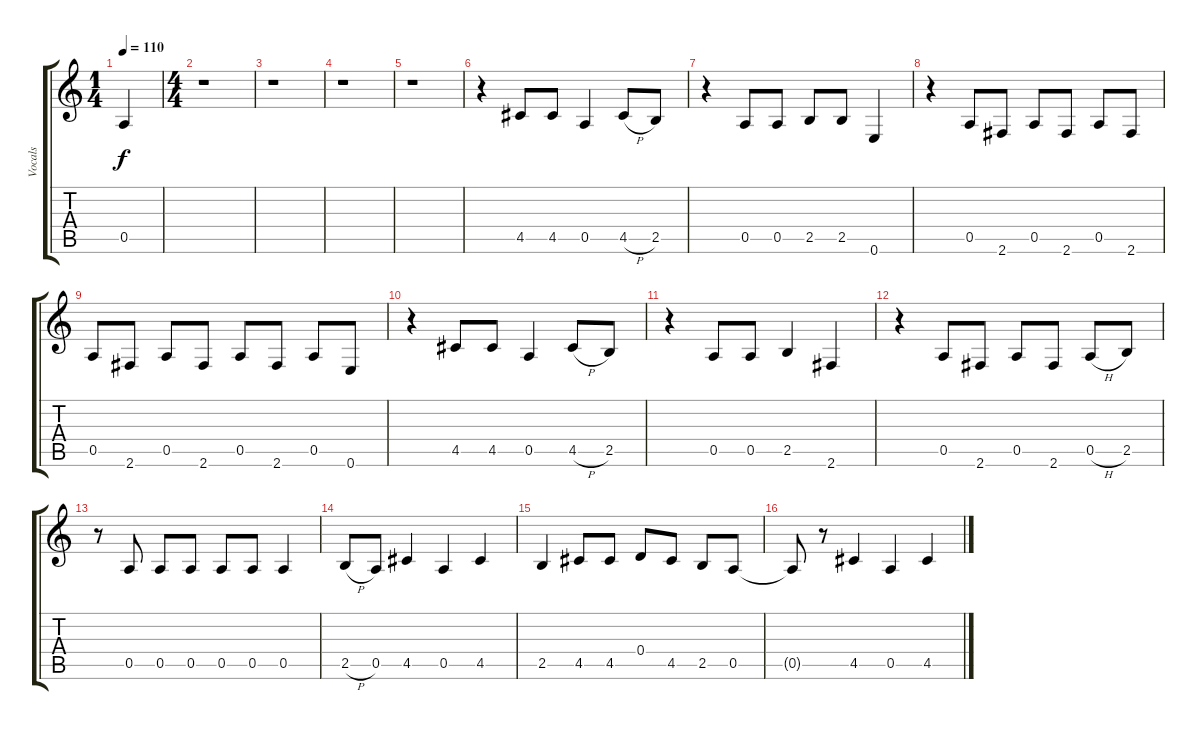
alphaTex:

\track ("Vocals" "Vocals") {instrument electricguitarjazz}
\staff {score tabs}
\tuning (E4 B3 G3 D3 A2 E2) {hide}
\ts (1 4)
\tempo 110
\clef g2
\ks c
0.5.4{dy f instrument electricguitarjazz} |
\ts (4 4)
r.1 |
r.1 |
r.1 |
r.1 |
r.4 4.5.8 4.5.8 0.5.4 4.5{h}.8 2.5.8 |
r.4 0.5.8 0.5.8 2.5.8 2.5.8 0.6.4 |
r.4 0.5.8 2.6.8 0.5.8 2.6.8 0.5.8 2.6.8 |
0.5.8 2.6.8 0.5.8 2.6.8 0.5.8 2.6.8 0.5.8 0.6.8 |
r.4 4.5.8 4.5.8 0.5.4 4.5{h}.8 2.5.8 |
r.4 0.5.8 0.5.8 2.5.4 2.6.4 |
r.4 0.5.8 2.6.8 0.5.8 2.6.8 0.5{h}.8 2.5.8 |
r.8 0.5.8 0.5.8 0.5.8 0.5.8 0.5.8 0.5.4 |
2.5{h}.8 0.5.8 4.5.4 0.5.4 4.5.4 |
2.5.4 4.5.8 4.5.8 0.4.8 4.5.8 2.5.8 0.5.8 |
0.5{t}.8 r.8 4.5.4 0.5.4 4.5.4
